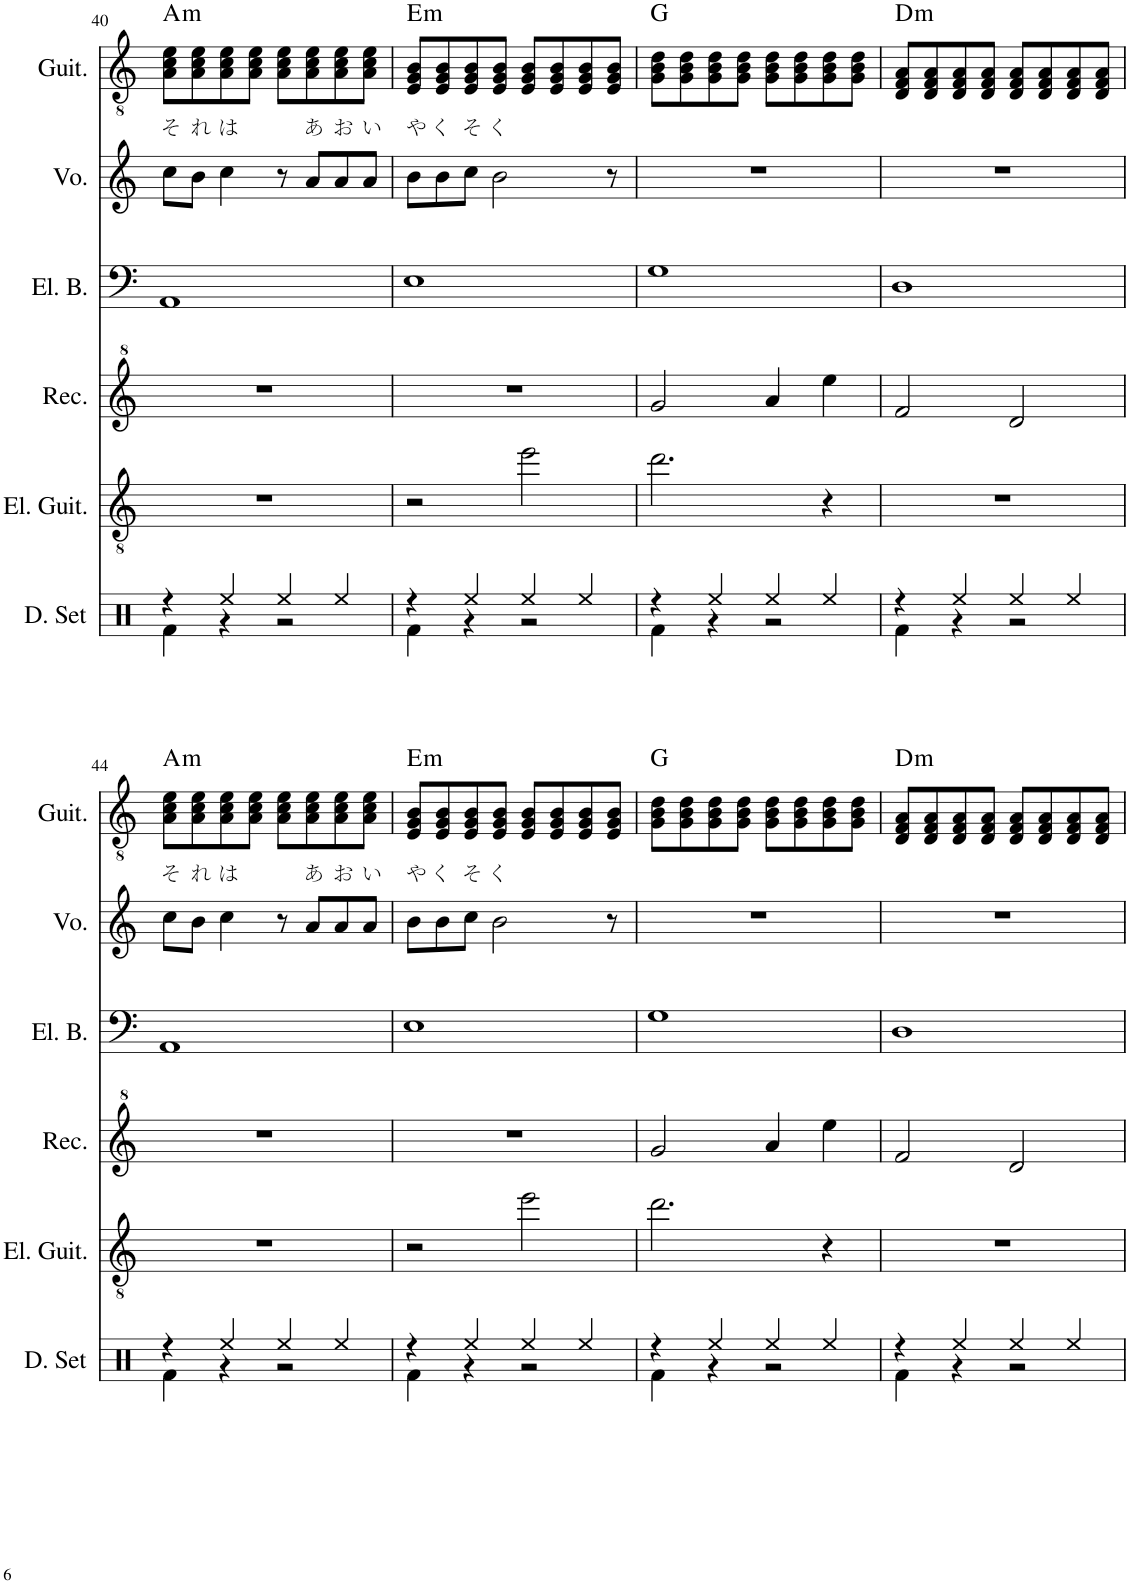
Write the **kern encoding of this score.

**kern	**kern	**kern	**kern	**kern	**kern	**harte
*part6	*part5	*part4	*part3	*part2	*part1	*part1
*staff6	*staff5	*staff4	*staff3	*staff2	*staff1	*
*I"ドラムセット	*I"エレキギター	*I"リコーダー	*I"エレキベース	*I"ボーカル	*I"アコースティックギター	*
!!LO:PB:g=z
*clefX	*clefGv2	*clefG^2	*clefF4	*clefG2	*clefGv2	*
*	*	*	*Trd7c12	*	*	*
*k[]	*k[]	*k[]	*k[]	*k[]	*k[]	*
*M4/4	*M4/4	*M4/4	*M4/4	*M4/4	*M4/4	*
=40	=40	=40	=40	=40	=40	=40
*^	*	*	*	*	*	*
!	!	!	!	!	!LO:TX:a:t=そ	!	!LO:H:kt=m
4r	4Rf\	1r	1r	1AA	8cc\L	8A\ 8c\ 8e\L	A:min
!	!	!	!	!	!LO:TX:a:t=れ	!	!
.	.	.	.	.	8b\J	8A\ 8c\ 8e\	.
!	!	!	!	!	!LO:TX:a:t=は	!	!
4Ree/	4r	.	.	.	4cc\	8A\ 8c\ 8e\	.
.	.	.	.	.	.	8A\ 8c\ 8e\J	.
4Ree/	2r	.	.	.	8r	8A\ 8c\ 8e\L	.
!	!	!	!	!	!LO:TX:a:t=あ	!	!
.	.	.	.	.	8a/L	8A\ 8c\ 8e\	.
!	!	!	!	!	!LO:TX:a:t=お	!	!
4Ree/	.	.	.	.	8a/	8A\ 8c\ 8e\	.
!	!	!	!	!	!LO:TX:a:t=い	!	!
.	.	.	.	.	8a/J	8A\ 8c\ 8e\J	.
=41	=41	=41	=41	=41	=41	=41	=41
!	!	!	!	!	!LO:TX:a:t=や	!	!LO:H:kt=m
4r	4Rf\	2r	1r	1E	8b\L	8E/ 8G/ 8B/L	E:min
!	!	!	!	!	!LO:TX:a:t=く	!	!
.	.	.	.	.	8b\	8E/ 8G/ 8B/	.
!	!	!	!	!	!LO:TX:a:t=そ	!	!
4Ree/	4r	.	.	.	8cc\J	8E/ 8G/ 8B/	.
!	!	!	!	!	!LO:TX:a:t=く	!	!
.	.	.	.	.	2b\	8E/ 8G/ 8B/J	.
4Ree/	2r	2ee\	.	.	.	8E/ 8G/ 8B/L	.
.	.	.	.	.	.	8E/ 8G/ 8B/	.
4Ree/	.	.	.	.	.	8E/ 8G/ 8B/	.
.	.	.	.	.	8r	8E/ 8G/ 8B/J	.
=42	=42	=42	=42	=42	=42	=42	=42
4r	4Rf\	2.dd\	2gg/	1G	1r	8G\ 8B\ 8d\L	G:maj
.	.	.	.	.	.	8G\ 8B\ 8d\	.
4Ree/	4r	.	.	.	.	8G\ 8B\ 8d\	.
.	.	.	.	.	.	8G\ 8B\ 8d\J	.
4Ree/	2r	.	4aa/	.	.	8G\ 8B\ 8d\L	.
.	.	.	.	.	.	8G\ 8B\ 8d\	.
4Ree/	.	4r	4eee\	.	.	8G\ 8B\ 8d\	.
.	.	.	.	.	.	8G\ 8B\ 8d\J	.
=43	=43	=43	=43	=43	=43	=43	=43
!	!	!	!	!	!	!	!LO:H:kt=m
4r	4Rf\	1r	2ff/	1D	1r	8D/ 8F/ 8A/L	D:min
.	.	.	.	.	.	8D/ 8F/ 8A/	.
4Ree/	4r	.	.	.	.	8D/ 8F/ 8A/	.
.	.	.	.	.	.	8D/ 8F/ 8A/J	.
4Ree/	2r	.	2dd/	.	.	8D/ 8F/ 8A/L	.
.	.	.	.	.	.	8D/ 8F/ 8A/	.
4Ree/	.	.	.	.	.	8D/ 8F/ 8A/	.
.	.	.	.	.	.	8D/ 8F/ 8A/J	.
!!LO:LB:g=z
=44	=44	=44	=44	=44	=44	=44	=44
!	!	!	!	!	!LO:TX:a:t=そ	!	!LO:H:kt=m
4r	4Rf\	1r	1r	1AA	8cc\L	8A\ 8c\ 8e\L	A:min
!	!	!	!	!	!LO:TX:a:t=れ	!	!
.	.	.	.	.	8b\J	8A\ 8c\ 8e\	.
!	!	!	!	!	!LO:TX:a:t=は	!	!
4Ree/	4r	.	.	.	4cc\	8A\ 8c\ 8e\	.
.	.	.	.	.	.	8A\ 8c\ 8e\J	.
4Ree/	2r	.	.	.	8r	8A\ 8c\ 8e\L	.
!	!	!	!	!	!LO:TX:a:t=あ	!	!
.	.	.	.	.	8a/L	8A\ 8c\ 8e\	.
!	!	!	!	!	!LO:TX:a:t=お	!	!
4Ree/	.	.	.	.	8a/	8A\ 8c\ 8e\	.
!	!	!	!	!	!LO:TX:a:t=い	!	!
.	.	.	.	.	8a/J	8A\ 8c\ 8e\J	.
=45	=45	=45	=45	=45	=45	=45	=45
!	!	!	!	!	!LO:TX:a:t=や	!	!LO:H:kt=m
4r	4Rf\	2r	1r	1E	8b\L	8E/ 8G/ 8B/L	E:min
!	!	!	!	!	!LO:TX:a:t=く	!	!
.	.	.	.	.	8b\	8E/ 8G/ 8B/	.
!	!	!	!	!	!LO:TX:a:t=そ	!	!
4Ree/	4r	.	.	.	8cc\J	8E/ 8G/ 8B/	.
!	!	!	!	!	!LO:TX:a:t=く	!	!
.	.	.	.	.	2b\	8E/ 8G/ 8B/J	.
4Ree/	2r	2ee\	.	.	.	8E/ 8G/ 8B/L	.
.	.	.	.	.	.	8E/ 8G/ 8B/	.
4Ree/	.	.	.	.	.	8E/ 8G/ 8B/	.
.	.	.	.	.	8r	8E/ 8G/ 8B/J	.
=46	=46	=46	=46	=46	=46	=46	=46
4r	4Rf\	2.dd\	2gg/	1G	1r	8G\ 8B\ 8d\L	G:maj
.	.	.	.	.	.	8G\ 8B\ 8d\	.
4Ree/	4r	.	.	.	.	8G\ 8B\ 8d\	.
.	.	.	.	.	.	8G\ 8B\ 8d\J	.
4Ree/	2r	.	4aa/	.	.	8G\ 8B\ 8d\L	.
.	.	.	.	.	.	8G\ 8B\ 8d\	.
4Ree/	.	4r	4eee\	.	.	8G\ 8B\ 8d\	.
.	.	.	.	.	.	8G\ 8B\ 8d\J	.
=47	=47	=47	=47	=47	=47	=47	=47
!	!	!	!	!	!	!	!LO:H:kt=m
4r	4Rf\	1r	2ff/	1D	1r	8D/ 8F/ 8A/L	D:min
.	.	.	.	.	.	8D/ 8F/ 8A/	.
4Ree/	4r	.	.	.	.	8D/ 8F/ 8A/	.
.	.	.	.	.	.	8D/ 8F/ 8A/J	.
4Ree/	2r	.	2dd/	.	.	8D/ 8F/ 8A/L	.
.	.	.	.	.	.	8D/ 8F/ 8A/	.
4Ree/	.	.	.	.	.	8D/ 8F/ 8A/	.
.	.	.	.	.	.	8D/ 8F/ 8A/J	.
*v	*v	*	*	*	*	*	*
=	=	=	=	=	=	=
*-	*-	*-	*-	*-	*-	*-
